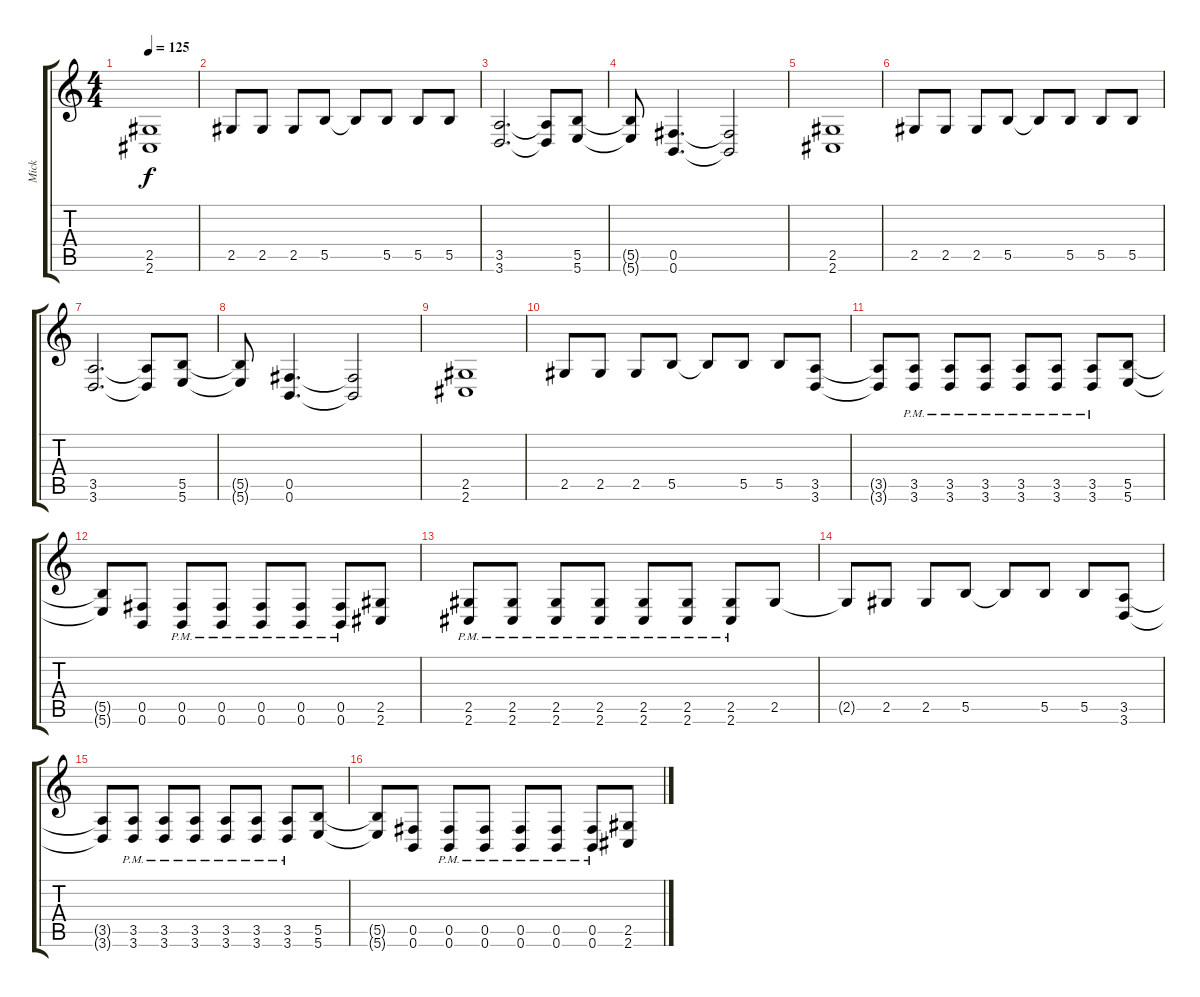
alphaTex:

\track ("Mick" "Mick") {instrument distortionguitar}
\staff {score tabs}
\tuning (Db4 Ab3 E3 B2 Gb2 B1) {hide}
\ts (4 4)
\tempo 125
\clef g2
\ks c
(2.5 2.6).1{dy f} |
2.5.8 2.5.8 2.5.8 5.5.8 5.5{t}.8 5.5.8 5.5.8 5.5.8 |
(3.5 3.6).2{d} (3.5{t} 3.6{t}).8 (5.5 5.6).8 |
(5.5{t} 5.6{t}).8 (0.5 0.6).4{d} (0.5{t} 0.6{t}).2 |
(2.5 2.6).1 |
2.5.8 2.5.8 2.5.8 5.5.8 5.5{t}.8 5.5.8 5.5.8 5.5.8 |
(3.5 3.6).2{d} (3.5{t} 3.6{t}).8 (5.5 5.6).8 |
(5.5{t} 5.6{t}).8 (0.5 0.6).4{d} (0.5{t} 0.6{t}).2 |
(2.5 2.6).1 |
2.5.8 2.5.8 2.5.8 5.5.8 5.5{t}.8 5.5.8 5.5.8 (3.5 3.6).8 |
(3.5{t} 3.6{t}).8 (3.5{pm} 3.6{pm}).8 (3.5{pm} 3.6{pm}).8 (3.5{pm} 3.6{pm}).8 (3.5{pm} 3.6{pm}).8 (3.5{pm} 3.6{pm}).8 (3.5{pm} 3.6{pm}).8 (5.5 5.6).8 |
(5.5{t} 5.6{t}).8 (0.5 0.6).8 (0.5{pm} 0.6{pm}).8 (0.5{pm} 0.6{pm}).8 (0.5{pm} 0.6{pm}).8 (0.5{pm} 0.6{pm}).8 (0.5{pm} 0.6{pm}).8 (2.5 2.6).8 |
(2.5{pm} 2.6{pm}).8 (2.5{pm} 2.6{pm}).8 (2.5{pm} 2.6{pm}).8 (2.5{pm} 2.6{pm}).8 (2.5{pm} 2.6{pm}).8 (2.5{pm} 2.6{pm}).8 (2.5{pm} 2.6{pm}).8 2.5.8 |
2.5{t}.8 2.5.8 2.5.8 5.5.8 5.5{t}.8 5.5.8 5.5.8 (3.5 3.6).8 |
(3.5{t} 3.6{t}).8 (3.5{pm} 3.6{pm}).8 (3.5{pm} 3.6{pm}).8 (3.5{pm} 3.6{pm}).8 (3.5{pm} 3.6{pm}).8 (3.5{pm} 3.6{pm}).8 (3.5{pm} 3.6{pm}).8 (5.5 5.6).8 |
(5.5{t} 5.6{t}).8 (0.5 0.6).8 (0.5{pm} 0.6{pm}).8 (0.5{pm} 0.6{pm}).8 (0.5{pm} 0.6{pm}).8 (0.5{pm} 0.6{pm}).8 (0.5{pm} 0.6{pm}).8 (2.5 2.6).8
